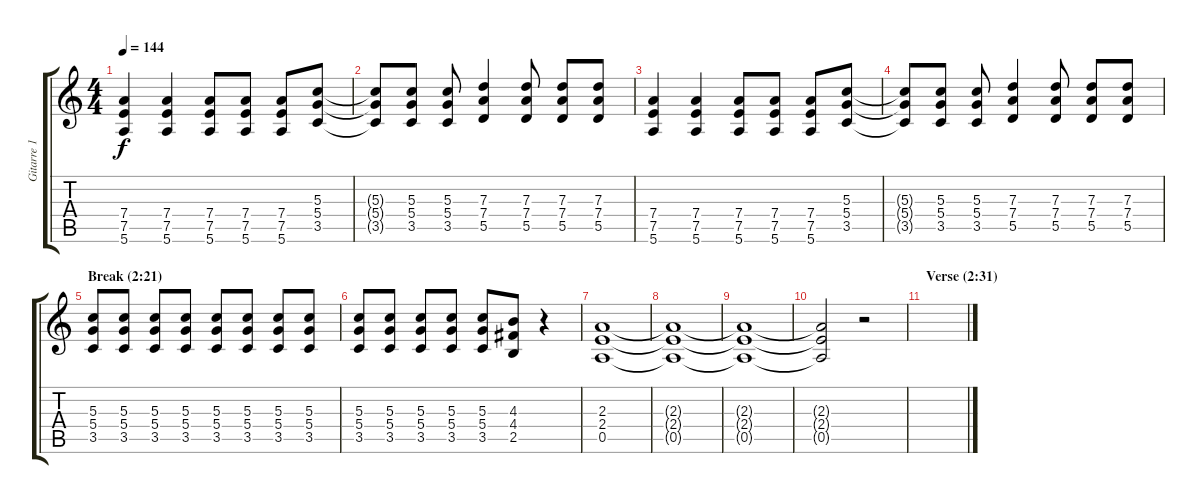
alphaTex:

\track ("Gitarre 1" "Gitarre 1") {instrument distortionguitar}
\staff {score tabs}
\tuning (E4 B3 G3 D3 A2 E2) {hide}
\ts (4 4)
\tempo 144
\clef g2
\ks c
(7.4 7.5 5.6).4{dy f} (7.4 7.5 5.6).4 (7.4 7.5 5.6).8 (7.4 7.5 5.6).8 (7.4 7.5 5.6).8 (5.3 5.4 3.5).8 |
(5.3{t} 5.4{t} 3.5{t}).8 (5.3 5.4 3.5).8 (5.3 5.4 3.5).8 (7.3 7.4 5.5).4 (7.3 7.4 5.5).8 (7.3 7.4 5.5).8 (7.3 7.4 5.5).8 |
(7.4 7.5 5.6).4 (7.4 7.5 5.6).4 (7.4 7.5 5.6).8 (7.4 7.5 5.6).8 (7.4 7.5 5.6).8 (5.3 5.4 3.5).8 |
(5.3{t} 5.4{t} 3.5{t}).8 (5.3 5.4 3.5).8 (5.3 5.4 3.5).8 (7.3 7.4 5.5).4 (7.3 7.4 5.5).8 (7.3 7.4 5.5).8 (7.3 7.4 5.5).8 |
\section ("" "Break (2:21)")
(5.3 5.4 3.5).8 (5.3 5.4 3.5).8 (5.3 5.4 3.5).8 (5.3 5.4 3.5).8 (5.3 5.4 3.5).8 (5.3 5.4 3.5).8 (5.3 5.4 3.5).8 (5.3 5.4 3.5).8 |
(5.3 5.4 3.5).8 (5.3 5.4 3.5).8 (5.3 5.4 3.5).8 (5.3 5.4 3.5).8 (5.3 5.4 3.5).8 (4.3 4.4 2.5).8 r.4 |
(2.3 2.4 0.5).1 |
(2.3{t} 2.4{t} 0.5{t}).1 |
(2.3{t} 2.4{t} 0.5{t}).1 |
(2.3{t} 2.4{t} 0.5{t}).2 r.2 |
\section ("" "Verse (2:31)")
